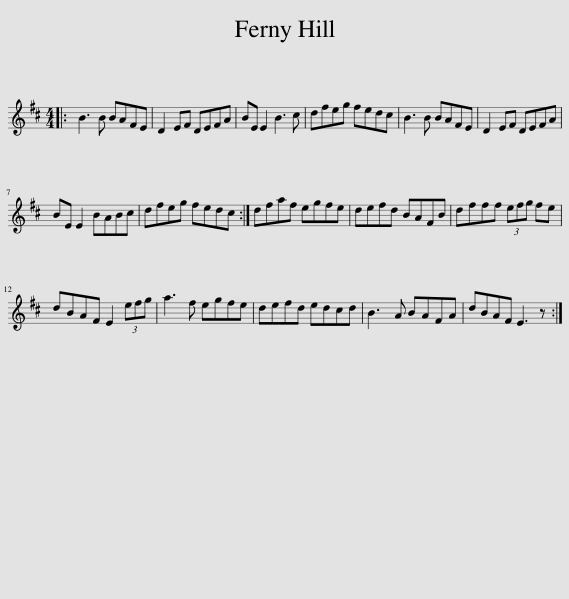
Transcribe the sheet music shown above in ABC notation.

X:1
L:1/8
M:4/4
I:linebreak $
K:D
V:1 treble
V:1
|: B3 B BAFE | D2 EF DEFA | BE E2 B3 c | dfeg fedc | B3 B BAFE | %5
 D2 EF DEFA |$ BE E2 BABc | dfeg fedc :| dfaf egfe | defd BAFB | %10
 dfff (3efg fe |$ dBAF E2 (3efg | a3 f egfe | defd edcd | B3 A BAFA | %15
 dBAF E3 z :| %16
